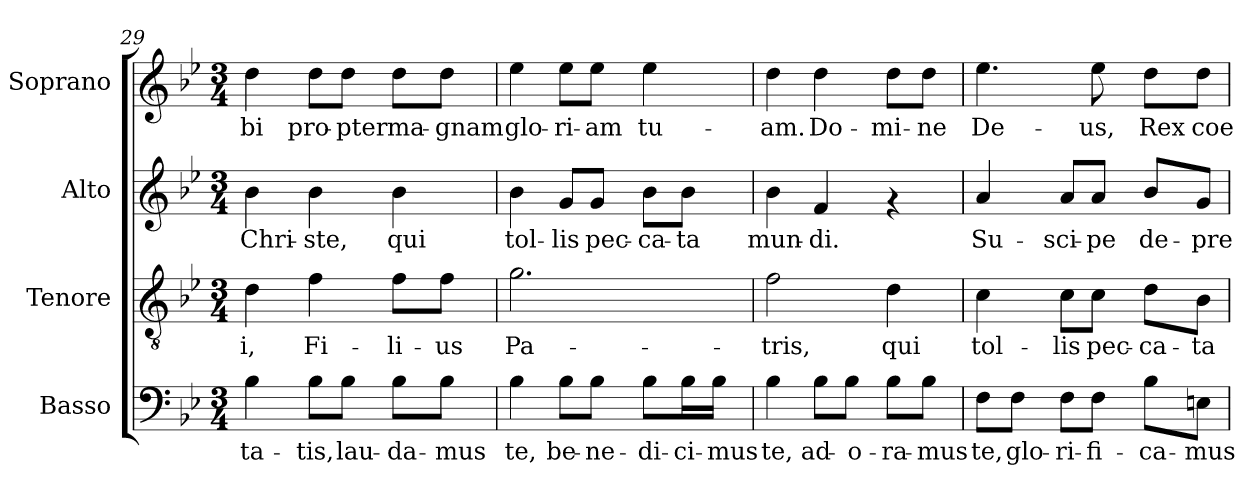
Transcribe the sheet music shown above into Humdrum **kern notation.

**kern	**text	**kern	**text	**kern	**text	**kern	**text
*part4	*part4	*part3	*part3	*part2	*part2	*part1	*part1
*staff4	*staff4	*staff3	*staff3	*staff2	*staff2	*staff1	*staff1
*I"Basso	*	*I"Tenore	*	*I"Alto	*	*I"Soprano	*
*I'B	*	*I'T	*	*I'A	*	*I'S	*
!!LO:LB:g=z
*clefF4	*	*clefGv2	*	*clefG2	*	*clefG2	*
*k[b-e-]	*	*k[b-e-]	*	*k[b-e-]	*	*k[b-e-]	*
*B-:	*	*B-:	*	*B-:	*	*B-:	*
*M3/4	*	*M3/4	*	*M3/4	*	*M3/4	*
=29	=29	=29	=29	=29	=29	=29	=29
!	!LO:LY:b:cj	!	!LO:LY:b:cj	!	!LO:LY:b:cj	!	!LO:LY:b:cj
4B-\	-ta-	4d\	-i,	4b-\	Chri-	4dd>\	-bi
!	!LO:LY:b:cj	!	!LO:LY:b:cj	!	!LO:LY:b:cj	!	!LO:LY:b:cj
8B-\L	-tis,	4f\	Fi-	4b-\	-ste,	8dd\L	pro-
!	!LO:LY:b:cj	!	!	!	!	!	!LO:LY:b:cj
8B-\J	lau-	.	.	.	.	8dd\J	-pter
!	!LO:LY:b:cj	!	!LO:LY:b:cj	!	!LO:LY:b:cj	!	!LO:LY:b:cj
8B-\L	-da-	8f\L	-li-	4b-\	qui	8dd\L	ma-
!	!LO:LY:b:cj	!	!LO:LY:b:cj	!	!	!	!LO:LY:b:cj
8B-\J	-mus	8f\J	-us	.	.	8dd\J	-gnam
!!LO:PB:g=z
=30	=30	=30	=30	=30	=30	=30	=30
!	!LO:LY:b:cj	!	!LO:LY:b:cj	!	!LO:LY:b:cj	!	!LO:LY:b:cj
4B-\	te,	2.g\	Pa-	4b-\	tol-	4ee-\	glo-
!	!LO:LY:b:cj	!	!	!	!LO:LY:b:cj	!	!LO:LY:b:cj
8B-\L	be-	.	.	8g/L	-lis	8ee-\L	-ri-
!	!LO:LY:b:cj	!	!	!	!LO:LY:b:cj	!	!LO:LY:b:cj
8B-\J	-ne-	.	.	8g/J	pec-	8ee-\J	-am
!	!LO:LY:b:cj	!	!	!	!LO:LY:b:cj	!	!LO:LY:b:cj
8B-\L	-di-	.	.	8b-\L	-ca-	4ee-\	tu-
!	!LO:LY:b:cj	!	!	!	!LO:LY:b:cj	!	!
16B-\	-ci-	.	.	8b-\J	-ta	.	.
!	!LO:LY:b:cj	!	!	!	!	!	!
16B-\J	-mus	.	.	.	.	.	.
=31	=31	=31	=31	=31	=31	=31	=31
!	!LO:LY:b:cj	!	!LO:LY:b:cj	!	!LO:LY:b:cj	!	!LO:LY:b:cj
4B-\	te,	2f\	-tris,	4b-\	mun-	4dd\	-am.
!	!LO:LY:b:cj	!	!	!	!LO:LY:b:cj	!	!LO:LY:b:cj
8B-\L	ad-	.	.	4f/	-di.	4dd\	Do-
!	!LO:LY:b:cj	!	!	!	!	!	!
8B-\J	-o-	.	.	.	.	.	.
!	!LO:LY:b:cj	!	!LO:LY:b:cj	!	!	!	!LO:LY:b:cj
8B-\L	-ra-	4d\	qui	4rf	.	8dd\L	-mi-
!	!LO:LY:b:cj	!	!	!	!	!	!LO:LY:b:cj
8B-\J	-mus	.	.	.	.	8dd\J	-ne
=32	=32	=32	=32	=32	=32	=32	=32
!	!LO:LY:b:cj	!	!LO:LY:b:cj	!	!LO:LY:b:cj	!	!LO:LY:b:cj
8F\L	te,	4c\	tol-	4a/	Su-	4.ee-\	De-
!	!LO:LY:b:cj	!	!	!	!	!	!
8F\J	glo-	.	.	.	.	.	.
!	!LO:LY:b:cj	!	!LO:LY:b:cj	!	!LO:LY:b:cj	!	!
8F\L	-ri-	8c\L	-lis	8a/L	-sci-	.	.
!	!LO:LY:b:cj	!	!LO:LY:b:cj	!	!LO:LY:b:cj	!	!LO:LY:b:cj
8F\J	-fi-	8c\J	pec-	8a/J	-pe	8ee-\	-us,
!	!LO:LY:b:cj	!	!LO:LY:b:cj	!	!LO:LY:b:cj	!	!LO:LY:b:cj
8B-\L	-ca-	8d\L	-ca-	8b-/L	de-	8dd\L	Rex
!	!LO:LY:b:cj	!	!LO:LY:b:cj	!	!LO:LY:b:cj	!	!LO:LY:b:cj
8En\J	-mus	8B-\J	-ta	8g/J	-pre-	8dd\J	coe-
=	=	=	=	=	=	=	=
*-	*-	*-	*-	*-	*-	*-	*-
